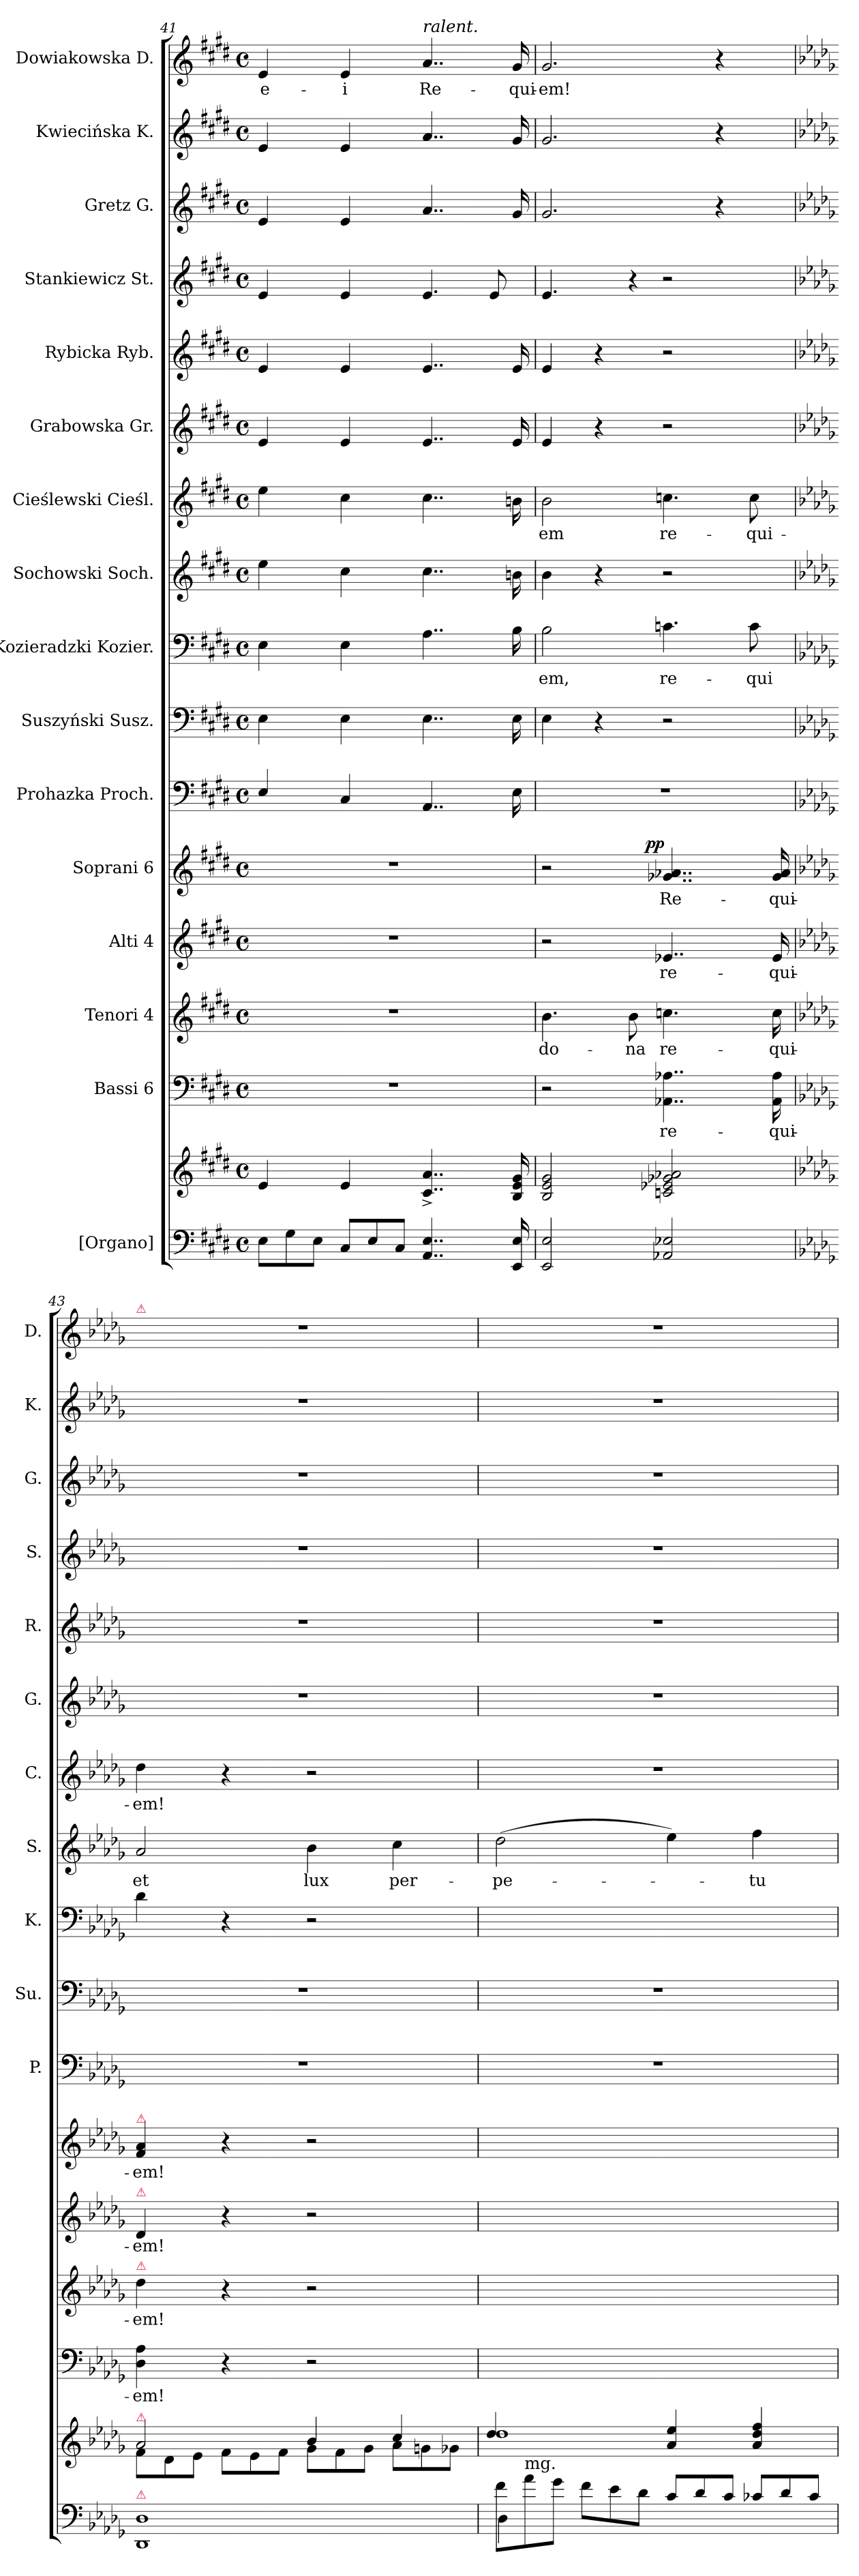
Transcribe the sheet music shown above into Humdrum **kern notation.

**kern	**kern	**kern	**text	**kern	**text	**kern	**text	**kern	**text	**dynam	**kern	**kern	**kern	**text	**kern	**text	**kern	**text	**kern	**kern	**kern	**kern	**kern	**kern	**text
*part16	*part16	*part15	*part15	*part14	*part14	*part13	*part13	*part12	*part12	*part12	*part11	*part10	*part9	*part9	*part8	*part8	*part7	*part7	*part6	*part5	*part4	*part3	*part2	*part1	*part1
*staff17	*staff16	*staff15	*staff15	*staff14	*staff14	*staff13	*staff13	*staff12	*staff12	*staff12	*staff11	*staff10	*staff9	*staff9	*staff8	*staff8	*staff7	*staff7	*staff6	*staff5	*staff4	*staff3	*staff2	*staff1	*staff1
*I"[Organo]	*	*I"Bassi 6	*	*I"Tenori 4	*	*I"Alti 4	*	*I"Soprani 6	*	*	*I"Prohazka Proch.	*I"Suszyński Susz.	*I"Kozieradzki Kozier.	*	*I"Sochowski Soch.	*	*I"Cieślewski Cieśl.	*	*I"Grabowska Gr.	*I"Rybicka Ryb.	*I"Stankiewicz St.	*I"Gretz G.	*I"Kwiecińska K.	*I"Dowiakowska D.	*
*	*	*	*	*	*	*	*	*	*	*	*I'P.	*I'Su.	*I'K.	*	*I'S.	*	*I'C.	*	*I'G.	*I'R.	*I'S.	*I'G.	*I'K.	*I'D.	*
*clefF4	*clefG2	*clefF4	*	*clefG2	*	*clefG2	*	*clefG2	*	*	*clefF4	*clefF4	*clefF4	*	*clefG2	*	*clefG2	*	*clefG2	*clefG2	*clefG2	*clefG2	*clefG2	*clefG2	*
*	*	*	*	*ITrd8c12	*	*	*	*	*	*	*	*	*	*	*ITrd8c12	*	*ITrd8c12	*	*	*	*	*	*	*	*
*k[f#c#g#d#]	*k[f#c#g#d#]	*k[f#c#g#d#]	*	*k[f#c#g#d#]	*	*k[f#c#g#d#]	*	*k[f#c#g#d#]	*	*	*k[f#c#g#d#]	*k[f#c#g#d#]	*k[f#c#g#d#]	*	*k[f#c#g#d#]	*	*k[f#c#g#d#]	*	*k[f#c#g#d#]	*k[f#c#g#d#]	*k[f#c#g#d#]	*k[f#c#g#d#]	*k[f#c#g#d#]	*k[f#c#g#d#]	*
*M4/4	*M4/4	*M4/4	*	*M4/4	*	*M4/4	*	*M4/4	*	*	*M4/4	*M4/4	*M4/4	*	*M4/4	*	*M4/4	*	*M4/4	*M4/4	*M4/4	*M4/4	*M4/4	*M4/4	*
*met(c)	*met(c)	*met(c)	*	*met(c)	*	*met(c)	*	*met(c)	*	*	*met(c)	*met(c)	*met(c)	*	*met(c)	*	*met(c)	*	*met(c)	*met(c)	*met(c)	*met(c)	*met(c)	*met(c)	*
*Xtuplet	*	*	*	*	*	*	*	*	*	*	*	*	*	*	*	*	*	*	*	*	*	*	*	*	*
=41	=41	=41	=41	=41	=41	=41	=41	=41	=41	=41	=41	=41	=41	=41	=41	=41	=41	=41	=41	=41	=41	=41	=41	=41	=41
12E\L	4e/	1r	.	1r	.	1r	.	1r	.	.	4E/	4E\	4E\	.	4e\	.	4e\	.	4e/	4e/	4e/	4e/	4e/	4e/	e-
12G#\	.	.	.	.	.	.	.	.	.	.	.	.	.	.	.	.	.	.	.	.	.	.	.	.	.
12E\J	.	.	.	.	.	.	.	.	.	.	.	.	.	.	.	.	.	.	.	.	.	.	.	.	.
12C#/L	4e/	.	.	.	.	.	.	.	.	.	4C#/	4E\	4E\	.	4c#\	.	4c#\	.	4e/	4e/	4e/	4e/	4e/	4e/	-i
12E/	.	.	.	.	.	.	.	.	.	.	.	.	.	.	.	.	.	.	.	.	.	.	.	.	.
12C#/J	.	.	.	.	.	.	.	.	.	.	.	.	.	.	.	.	.	.	.	.	.	.	.	.	.
!	!	!	!	!	!	!	!	!	!	!	!	!	!	!	!	!	!	!	!	!	!	!	!	!LO:TX:a:i:t=ralent.	!
4..AA/ 4..E/	4..c#^</ 4..a^</	.	.	.	.	.	.	.	.	.	4..AA/	4..E\	4..A\	.	4..c#\	.	4..c#\	.	4..e/	4..e/	4.e/	4..a/	4..a/	4..a/	Re-
.	.	.	.	.	.	.	.	.	.	.	.	.	.	.	.	.	.	.	.	.	8e/	.	.	.	.
16EE/ 16E/	16B/ 16e/ 16g#/	.	.	.	.	.	.	.	.	.	16E\	16E\	16B\	.	16Bn\	.	16Bn\	.	16e/	16e/	.	16g#/	16g#/	16g#/	-qui-
=42	=42	=42	=42	=42	=42	=42	=42	=42	=42	=42	=42	=42	=42	=42	=42	=42	=42	=42	=42	=42	=42	=42	=42	=42	=42
2EE/ 2E/	2B/ 2e/ 2g#/	2r	.	4.B\	do-	2r	.	2r	.	.	1r	4E\	2B\	em,	4B\	.	2B\	em	4e/	4e/	4.e/	2.g#/	2.g#/	2.g#/	-em!
.	.	.	.	.	.	.	.	.	.	.	.	4r	.	.	4r	.	.	.	4r	4r	.	.	.	.	.
!	!	!	!	!	!	!	!	!	!	!	!	!	!	!	!	!	!	!	!	!	!LO:N:vis=4	!	!	!	!
.	.	.	.	8B\	-na	.	.	.	.	.	.	.	.	.	.	.	.	.	.	.	8r	.	.	.	.
!	!	!	!	!	!	!	!	!	!	!LO:DY:a:rj	!	!	!	!	!	!	!	!	!	!	!	!	!	!	!
2AA-X/ 2E-X/	2cn/ 2e-X/ 2g-X/ 2a-X/	4..AA-X\ 4..A-X\	re-	4.cn\	re-	4..e-X/	re-	4..g-X/ 4..a-X/	Re-	pp	.	2r	4.cn\	re-	2r	.	4.cn\	re-	2r	2r	2r	.	.	.	.
.	.	.	.	.	.	.	.	.	.	.	.	.	.	.	.	.	.	.	.	.	.	4r	4r	4r	.
.	.	.	.	16ryy	.	.	.	.	.	.	.	.	8c\	-qui	.	.	8c\	-qui-	.	.	.	.	.	.	.
.	.	16AA-\ 16A-\	-qui-	16c\	-qui-	16e-/	-qui-	16g-/ 16a-/	-qui-	.	.	.	.	.	.	.	.	.	.	.	.	.	.	.	.
=43	=43	=43	=43	=43	=43	=43	=43	=43	=43	=43	=43	=43	=43	=43	=43	=43	=43	=43	=43	=43	=43	=43	=43	=43	=43
*k[b-e-a-d-g-]	*k[b-e-a-d-g-]	*k[b-e-a-d-g-]	*	*k[b-e-a-d-g-]	*	*k[b-e-a-d-g-]	*	*k[b-e-a-d-g-]	*	*	*k[b-e-a-d-g-]	*k[b-e-a-d-g-]	*k[b-e-a-d-g-]	*	*k[b-e-a-d-g-]	*	*k[b-e-a-d-g-]	*	*k[b-e-a-d-g-]	*k[b-e-a-d-g-]	*k[b-e-a-d-g-]	*k[b-e-a-d-g-]	*k[b-e-a-d-g-]	*k[b-e-a-d-g-]	*
*	*^	*	*	*	*	*	*	*	*	*	*	*	*	*	*	*	*	*	*	*	*	*	*	*	*
*	*	*Xtuplet	*	*	*	*	*	*	*	*	*	*	*	*	*	*	*	*	*	*	*	*	*	*	*	*
!	!	!	!	!	!	!	!	!	!	!	!	!	!	!	!	!	!	!	!	!	!	!	!	!	!LO:TX:a:color=crimson:t=⚠	!
!	!	!	!	!	!	!	!	!	!LO:TX:a:color=crimson:t=⚠	!	!	!	!	!	!	!	!	!	!	!	!	!	!	!	!	!
!	!	!	!	!	!	!	!LO:TX:a:color=crimson:t=⚠	!	!	!	!	!	!	!	!	!	!	!	!	!	!	!	!	!	!	!
!	!	!	!	!	!LO:TX:a:color=crimson:t=⚠	!	!	!	!	!	!	!	!	!	!	!	!	!	!	!	!	!	!	!	!	!
!	!LO:TX:a:color=crimson:t=⚠	!	!	!	!	!	!	!	!	!	!	!	!	!	!	!	!	!	!	!	!	!	!	!	!	!
!LO:TX:a:color=crimson:t=⚠	!	!	!	!	!	!	!	!	!	!	!	!	!	!	!	!	!	!	!	!	!	!	!	!	!	!
1DD- 1D-	2a-/	12f\L	4D-\ 4A-\	-em!	4d-\	-em!	4d-/	-em!	4f/ 4a-/	-em!	.	1r	1r	4d-\	.	2A-/	et	4d-\	-em!	1r	1r	1r	1r	1r	1r	.
.	.	12d-\	.	.	.	.	.	.	.	.	.	.	.	.	.	.	.	.	.	.	.	.	.	.	.	.
.	.	12e-\J	.	.	.	.	.	.	.	.	.	.	.	.	.	.	.	.	.	.	.	.	.	.	.	.
.	.	12f\L	4r	.	4r	.	4r	.	4r	.	.	.	.	4r	.	.	.	4r	.	.	.	.	.	.	.	.
.	.	12e-\	.	.	.	.	.	.	.	.	.	.	.	.	.	.	.	.	.	.	.	.	.	.	.	.
.	.	12f\J	.	.	.	.	.	.	.	.	.	.	.	.	.	.	.	.	.	.	.	.	.	.	.	.
.	4b-/	12g-\L	2r	.	2r	.	2r	.	2r	.	.	.	.	2r	.	4B-\	lux	2r	.	.	.	.	.	.	.	.
.	.	12f\	.	.	.	.	.	.	.	.	.	.	.	.	.	.	.	.	.	.	.	.	.	.	.	.
.	.	12g-\J	.	.	.	.	.	.	.	.	.	.	.	.	.	.	.	.	.	.	.	.	.	.	.	.
.	4cc/	12a-\L	.	.	.	.	.	.	.	.	.	.	.	.	.	4c\	per-	.	.	.	.	.	.	.	.	.
.	.	12gn\	.	.	.	.	.	.	.	.	.	.	.	.	.	.	.	.	.	.	.	.	.	.	.	.
.	.	12g-X\J	.	.	.	.	.	.	.	.	.	.	.	.	.	.	.	.	.	.	.	.	.	.	.	.
=44	=44	=44	=44	=44	=44	=44	=44	=44	=44	=44	=44	=44	=44	=44	=44	=44	=44	=44	=44	=44	=44	=44	=44	=44	=44	=44
*^	*	*	*	*	*	*	*	*	*	*	*	*	*	*	*	*	*	*	*	*	*	*	*	*	*	*
12f\L	4D-\	1dd-	4dd-/	1ryy	.	1ryy	.	1ryy	.	1ryy	.	.	1r	1r	1ryy	.	(>2d-\	-pe-	1r	.	1r	1r	1r	1r	1r	1r	.
!LO:TX:a:t=mg.	!	!	!	!	!	!	!	!	!	!	!	!	!	!	!	!	!	!	!	!	!	!	!	!	!	!	!
12a-\	.	.	.	.	.	.	.	.	.	.	.	.	.	.	.	.	.	.	.	.	.	.	.	.	.	.	.
12g-\J	.	.	.	.	.	.	.	.	.	.	.	.	.	.	.	.	.	.	.	.	.	.	.	.	.	.	.
12f\L	4ryy	.	4ryy	.	.	.	.	.	.	.	.	.	.	.	.	.	.	.	.	.	.	.	.	.	.	.	.
12e-\	.	.	.	.	.	.	.	.	.	.	.	.	.	.	.	.	.	.	.	.	.	.	.	.	.	.	.
12d-\J	.	.	.	.	.	.	.	.	.	.	.	.	.	.	.	.	.	.	.	.	.	.	.	.	.	.	.
12c/L	2ryy	.	4a-/ 4ee-/	.	.	.	.	.	.	.	.	.	.	.	.	.	4e-\)	.	.	.	.	.	.	.	.	.	.
12d-/	.	.	.	.	.	.	.	.	.	.	.	.	.	.	.	.	.	.	.	.	.	.	.	.	.	.	.
12c/J	.	.	.	.	.	.	.	.	.	.	.	.	.	.	.	.	.	.	.	.	.	.	.	.	.	.	.
12c-X/L	.	.	4a-/ 4dd-/ 4ff/	.	.	.	.	.	.	.	.	.	.	.	.	.	4f\	-tu-	.	.	.	.	.	.	.	.	.
12d-/	.	.	.	.	.	.	.	.	.	.	.	.	.	.	.	.	.	.	.	.	.	.	.	.	.	.	.
12c-/J	.	.	.	.	.	.	.	.	.	.	.	.	.	.	.	.	.	.	.	.	.	.	.	.	.	.	.
*v	*v	*	*	*	*	*	*	*	*	*	*	*	*	*	*	*	*	*	*	*	*	*	*	*	*	*	*
*	*v	*v	*	*	*	*	*	*	*	*	*	*	*	*	*	*	*	*	*	*	*	*	*	*	*	*
=	=	=	=	=	=	=	=	=	=	=	=	=	=	=	=	=	=	=	=	=	=	=	=	=	=
*-	*-	*-	*-	*-	*-	*-	*-	*-	*-	*-	*-	*-	*-	*-	*-	*-	*-	*-	*-	*-	*-	*-	*-	*-	*-
